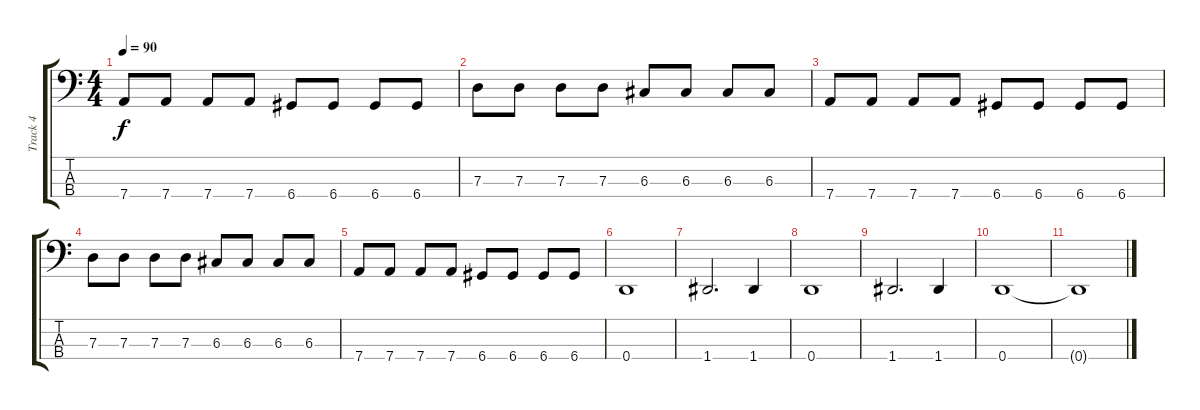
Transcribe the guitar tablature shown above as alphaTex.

\track ("Track 4" "Track 4") {instrument electricbassfinger}
\staff {score tabs}
\tuning (F2 C2 G1 D1) {hide}
\ts (4 4)
\tempo 90
\clef f4
\ks c
7.4.8{dy f} 7.4.8 7.4.8 7.4.8 6.4.8 6.4.8 6.4.8 6.4.8 |
7.3.8 7.3.8 7.3.8 7.3.8 6.3.8 6.3.8 6.3.8 6.3.8 |
7.4.8 7.4.8 7.4.8 7.4.8 6.4.8 6.4.8 6.4.8 6.4.8 |
7.3.8 7.3.8 7.3.8 7.3.8 6.3.8 6.3.8 6.3.8 6.3.8 |
7.4.8 7.4.8 7.4.8 7.4.8 6.4.8 6.4.8 6.4.8 6.4.8 |
0.4.1 |
1.4.2{d} 1.4.4 |
0.4.1 |
1.4.2{d} 1.4.4 |
0.4.1 |
0.4{t}.1
